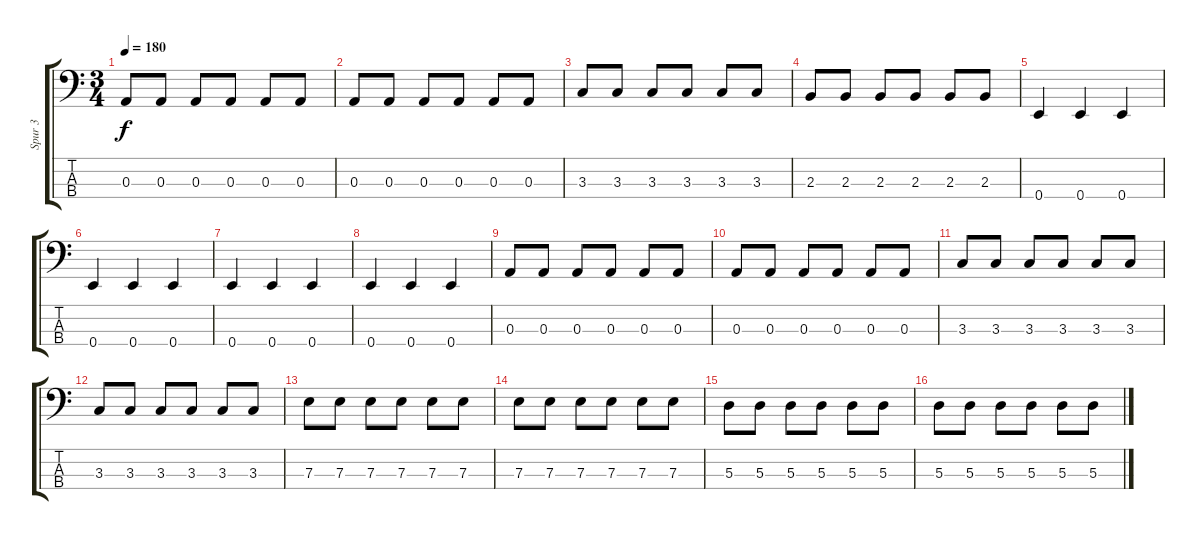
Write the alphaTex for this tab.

\track ("Spur 3" "Spur 3") {instrument electricbassfinger}
\staff {score tabs}
\tuning (G2 D2 A1 E1) {hide}
\ts (3 4)
\tempo 180
\clef f4
\ks c
0.3.8{dy f} 0.3.8 0.3.8 0.3.8 0.3.8 0.3.8 |
0.3.8 0.3.8 0.3.8 0.3.8 0.3.8 0.3.8 |
3.3.8 3.3.8 3.3.8 3.3.8 3.3.8 3.3.8 |
2.3.8 2.3.8 2.3.8 2.3.8 2.3.8 2.3.8 |
0.4.4 0.4.4 0.4.4 |
0.4.4 0.4.4 0.4.4 |
0.4.4 0.4.4 0.4.4 |
0.4.4 0.4.4 0.4.4 |
0.3.8 0.3.8 0.3.8 0.3.8 0.3.8 0.3.8 |
0.3.8 0.3.8 0.3.8 0.3.8 0.3.8 0.3.8 |
3.3.8 3.3.8 3.3.8 3.3.8 3.3.8 3.3.8 |
3.3.8 3.3.8 3.3.8 3.3.8 3.3.8 3.3.8 |
7.3.8 7.3.8 7.3.8 7.3.8 7.3.8 7.3.8 |
7.3.8 7.3.8 7.3.8 7.3.8 7.3.8 7.3.8 |
5.3.8 5.3.8 5.3.8 5.3.8 5.3.8 5.3.8 |
5.3.8 5.3.8 5.3.8 5.3.8 5.3.8 5.3.8
